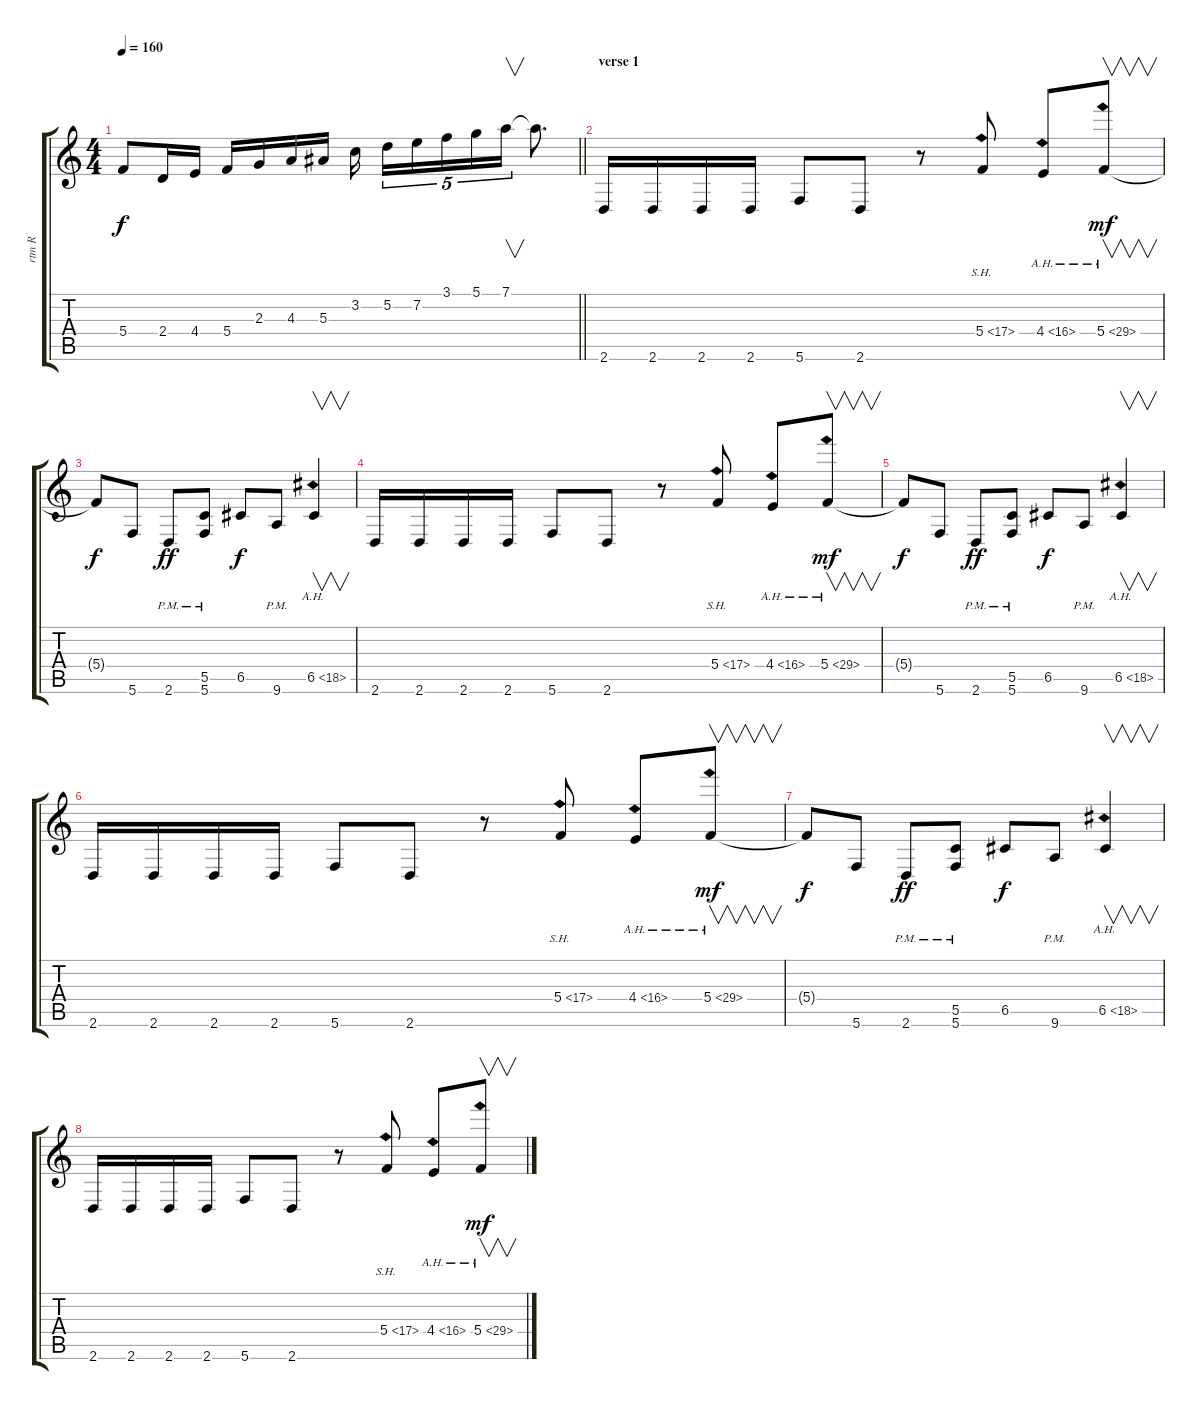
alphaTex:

\track ("rtm R" "rtm R") {instrument distortionguitar}
\staff {score tabs}
\tuning (D4 A3 F3 C3 G2 C2) {hide}
\ts (4 4)
\tempo 160
\clef g2
\barLineRight lightlight
\ks c
5.4{t}.8{dy f} 2.4.16 4.4.16 5.4.16 2.3.16 4.3.16 5.3.16 3.2.16{beam splitsecondary} 5.2.16{tu (5 4)} 7.2.16{tu (5 4)} 3.1.16{tu (5 4)} 5.1.16{tu (5 4)} 7.1.16{v tu (5 4)} 7.1{t}.8{d} |
\section ("" "verse 1")
2.6.16 2.6.16 2.6.16 2.6.16 5.6.8 2.6.8 r.8 5.4{sh 12}.8 4.4{ah 12}.8 5.4{ah 24}.8{v dy mf} |
5.4{t}.8{dy f} 5.6.8 2.6{pm}.8{dy ff} (5.5{pm} 5.6{pm}).8 6.5.8{dy f} 9.6{pm}.8 6.5{ah 12}.4{v} |
2.6.16 2.6.16 2.6.16 2.6.16 5.6.8 2.6.8 r.8 5.4{sh 12}.8 4.4{ah 12}.8 5.4{ah 24}.8{v dy mf} |
5.4{t}.8{dy f} 5.6.8 2.6{pm}.8{dy ff} (5.5{pm} 5.6{pm}).8 6.5.8{dy f} 9.6{pm}.8 6.5{ah 12}.4{v} |
2.6.16 2.6.16 2.6.16 2.6.16 5.6.8 2.6.8 r.8 5.4{sh 12}.8 4.4{ah 12}.8 5.4{ah 24}.8{v dy mf} |
5.4{t}.8{dy f} 5.6.8 2.6{pm}.8{dy ff} (5.5{pm} 5.6{pm}).8 6.5.8{dy f} 9.6{pm}.8 6.5{ah 12}.4{v} |
2.6.16 2.6.16 2.6.16 2.6.16 5.6.8 2.6.8 r.8 5.4{sh 12}.8 4.4{ah 12}.8 5.4{ah 24}.8{v dy mf}
